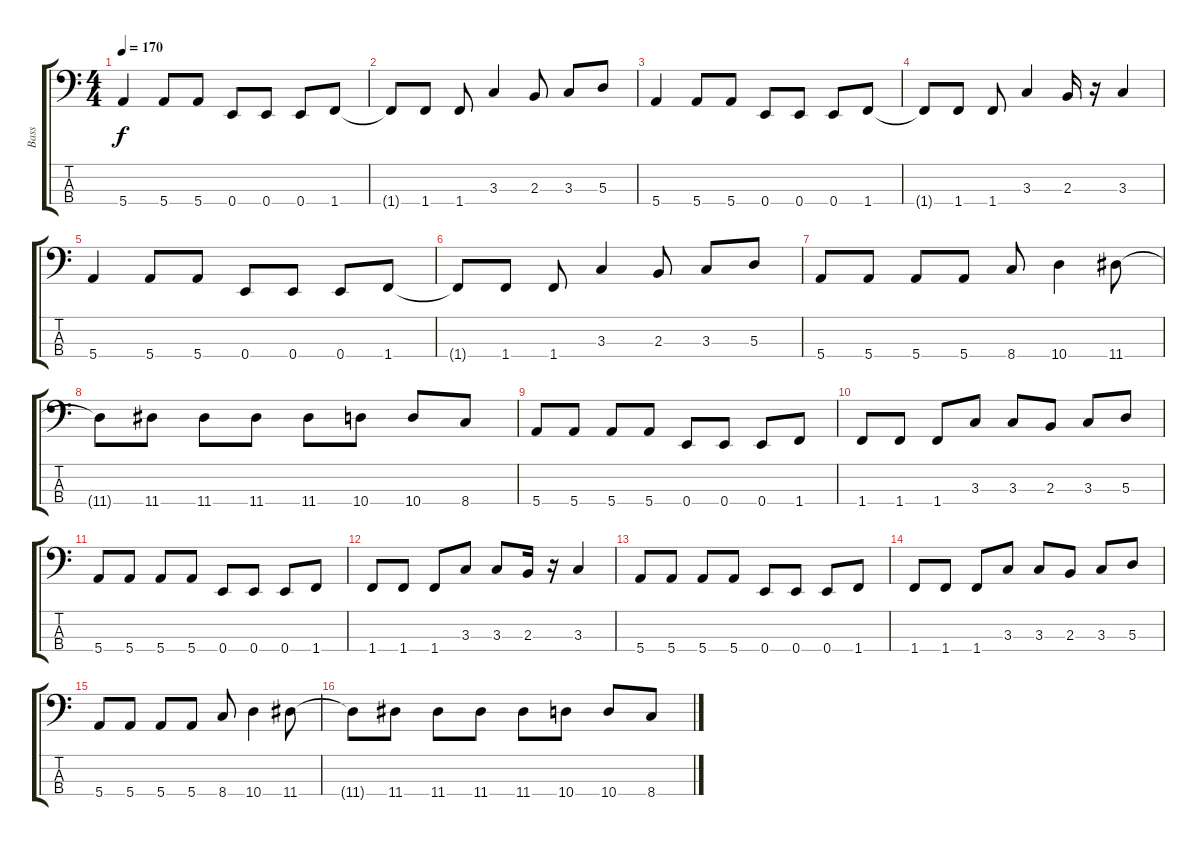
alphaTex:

\track ("Bass" "Bass") {instrument electricbasspick}
\staff {score tabs}
\tuning (G2 D2 A1 E1) {hide}
\ts (4 4)
\tempo 170
\clef f4
\ks c
5.4.4{dy f} 5.4.8 5.4.8 0.4.8 0.4.8 0.4.8 1.4.8 |
1.4{t}.8 1.4.8 1.4.8 3.3.4 2.3.8 3.3.8 5.3.8 |
5.4.4 5.4.8 5.4.8 0.4.8 0.4.8 0.4.8 1.4.8 |
1.4{t}.8 1.4.8 1.4.8 3.3.4 2.3.16 r.16 3.3.4 |
5.4.4 5.4.8 5.4.8 0.4.8 0.4.8 0.4.8 1.4.8 |
1.4{t}.8 1.4.8 1.4.8 3.3.4 2.3.8 3.3.8 5.3.8 |
5.4.8 5.4.8 5.4.8 5.4.8 8.4.8 10.4.4 11.4.8 |
11.4{t}.8 11.4.8 11.4.8 11.4.8 11.4.8 10.4.8 10.4.8 8.4.8 |
5.4.8 5.4.8 5.4.8 5.4.8 0.4.8 0.4.8 0.4.8 1.4.8 |
1.4.8 1.4.8 1.4.8 3.3.8 3.3.8 2.3.8 3.3.8 5.3.8 |
5.4.8 5.4.8 5.4.8 5.4.8 0.4.8 0.4.8 0.4.8 1.4.8 |
1.4.8 1.4.8 1.4.8 3.3.8 3.3.8 2.3.16 r.16 3.3.4 |
5.4.8 5.4.8 5.4.8 5.4.8 0.4.8 0.4.8 0.4.8 1.4.8 |
1.4.8 1.4.8 1.4.8 3.3.8 3.3.8 2.3.8 3.3.8 5.3.8 |
5.4.8 5.4.8 5.4.8 5.4.8 8.4.8 10.4.4 11.4.8 |
11.4{t}.8 11.4.8 11.4.8 11.4.8 11.4.8 10.4.8 10.4.8 8.4.8
